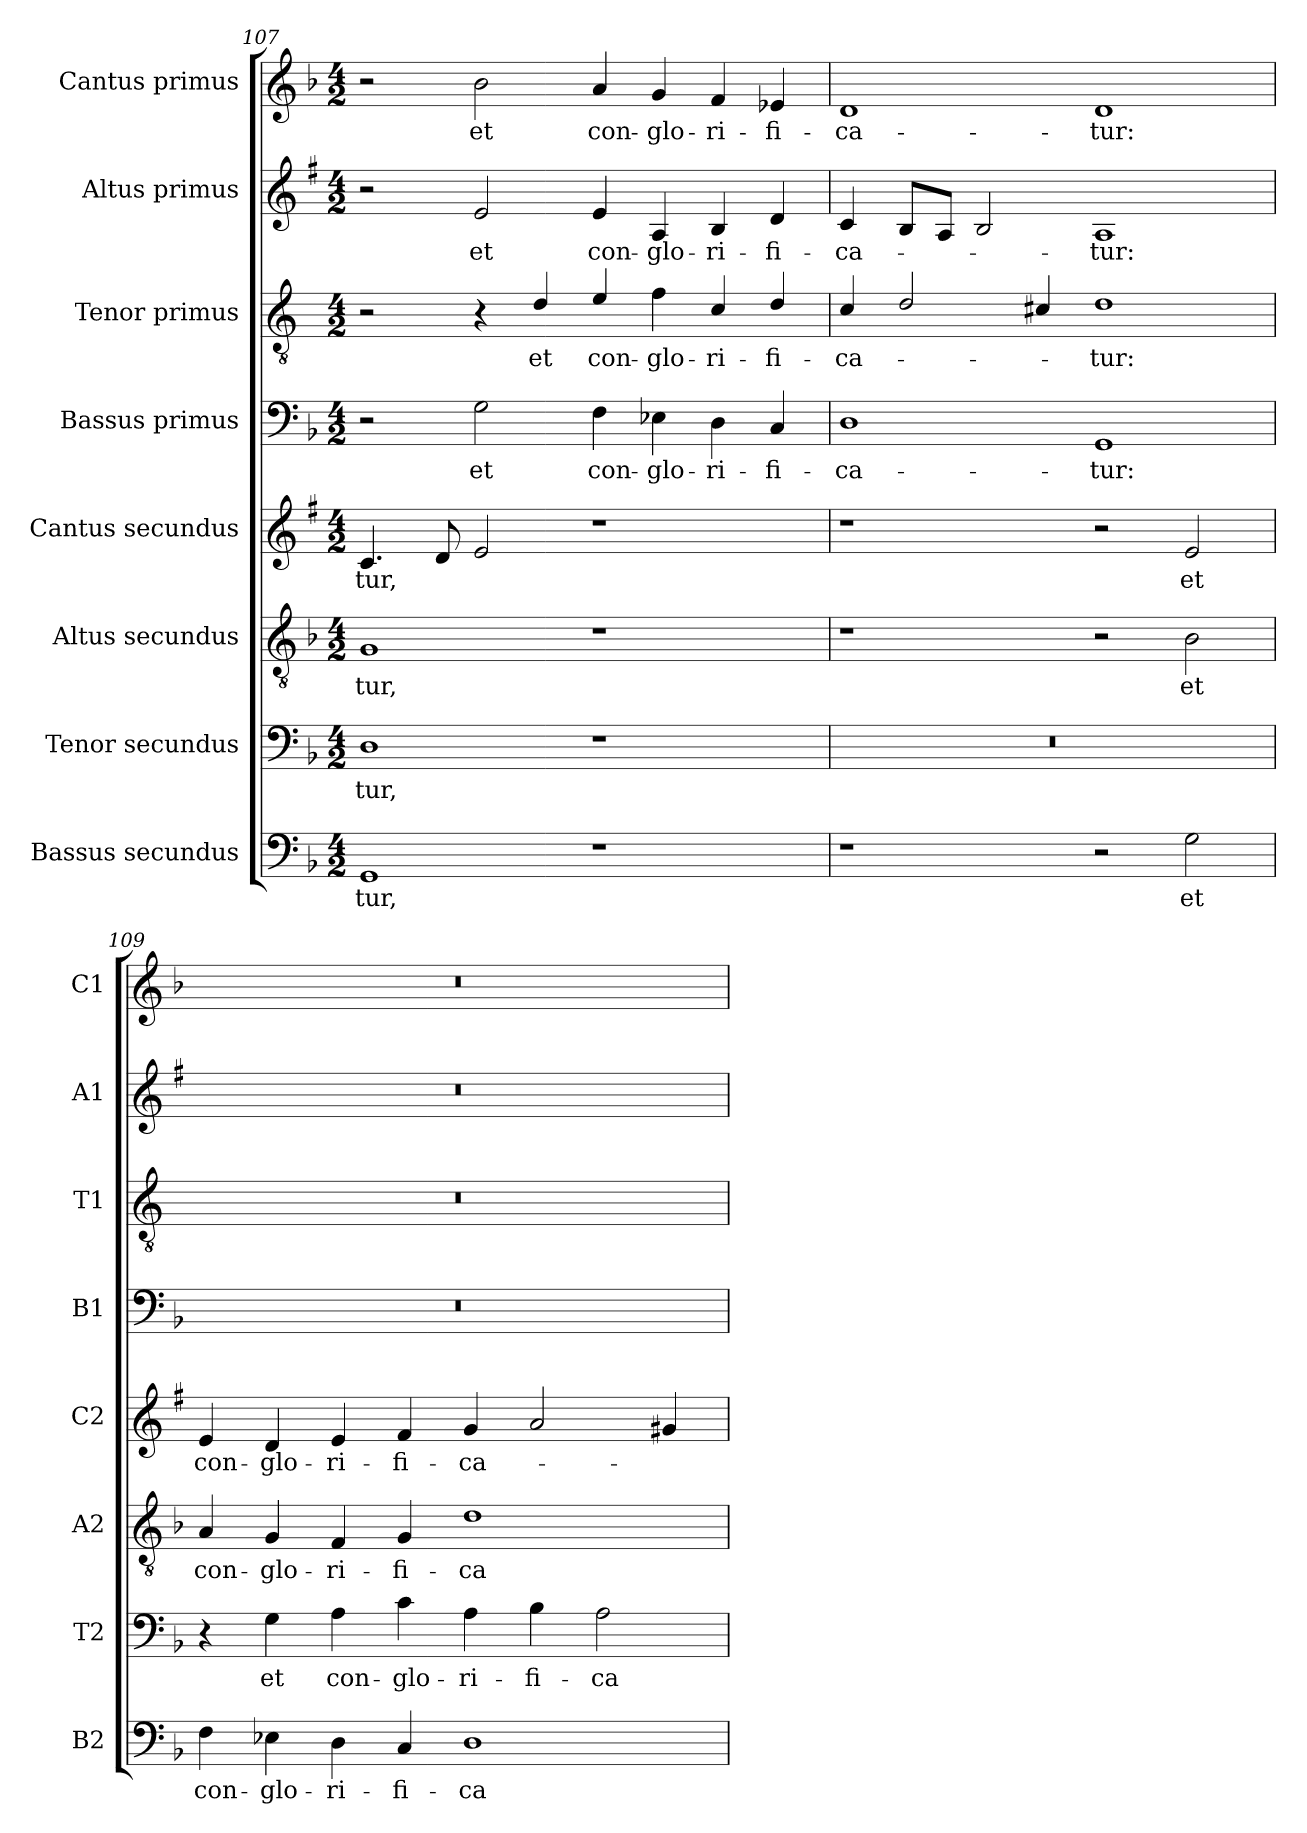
**kern	**text	**kern	**text	**kern	**text	**kern	**text	**kern	**text	**kern	**text	**kern	**text	**kern	**text
*part8	*part8	*part7	*part7	*part6	*part6	*part5	*part5	*part4	*part4	*part3	*part3	*part2	*part2	*part1	*part1
*staff8	*staff8	*staff7	*staff7	*staff6	*staff6	*staff5	*staff5	*staff4	*staff4	*staff3	*staff3	*staff2	*staff2	*staff1	*staff1
*I"Bassus secundus	*	*I"Tenor secundus	*	*I"Altus secundus	*	*I"Cantus secundus	*	*I"Bassus primus	*	*I"Tenor primus	*	*I"Altus primus	*	*I"Cantus primus	*
*I'B2	*	*I'T2	*	*I'A2	*	*I'C2	*	*I'B1	*	*I'T1	*	*I'A1	*	*I'C1	*
*clefF4	*	*clefF4	*	*clefGv2	*	*clefG2	*	*clefF4	*	*clefGv2	*	*clefG2	*	*clefG2	*
*	*	*	*	*	*	*ITrd1c2	*	*	*	*ITrd4c7	*	*ITrd1c2	*	*	*
*k[b-]	*	*k[b-]	*	*k[b-]	*	*k[b-]	*	*k[b-]	*	*k[b-]	*	*k[b-]	*	*k[b-]	*
*F:	*	*F:	*	*F:	*	*F:	*	*F:	*	*F:	*	*F:	*	*F:	*
*M4/2	*	*M4/2	*	*M4/2	*	*M4/2	*	*M4/2	*	*M4/2	*	*M4/2	*	*M4/2	*
=107	=107	=107	=107	=107	=107	=107	=107	=107	=107	=107	=107	=107	=107	=107	=107
!	!LO:LY:b	!	!LO:LY:b	!	!LO:LY:b	!	!LO:LY:b	!	!	!	!	!	!	!	!
1GG	-tur,	1D	-tur,	1G	-tur,	4.B-/	-tur,	2r	.	2r	.	2r	.	2r	.
.	.	.	.	.	.	8c/	.	.	.	.	.	.	.	.	.
!	!	!	!	!	!	!	!	!	!LO:LY:b	!	!	!	!LO:LY:b	!	!LO:LY:b
.	.	.	.	.	.	2d/	.	2G\	et	4r	.	2d/	et	2b-\	et
!	!	!	!	!	!	!	!	!	!	!	!LO:LY:b	!	!	!	!
.	.	.	.	.	.	.	.	.	.	4G/	et	.	.	.	.
!	!	!	!	!	!	!	!	!	!LO:LY:b	!	!LO:LY:b	!	!LO:LY:b	!	!LO:LY:b
1r	.	1r	.	1r	.	1r	.	4F\	con-	4A/	con-	4d/	con-	4a/	con-
!	!	!	!	!	!	!	!	!	!LO:LY:b	!	!LO:LY:b	!	!LO:LY:b	!	!LO:LY:b
.	.	.	.	.	.	.	.	4E-X\	-glo-	4B-\	-glo-	4G/	-glo-	4g/	-glo-
!	!	!	!	!	!	!	!	!	!LO:LY:b	!	!LO:LY:b	!	!LO:LY:b	!	!LO:LY:b
.	.	.	.	.	.	.	.	4D\	-ri-	4F/	-ri-	4A/	-ri-	4f/	-ri-
!	!	!	!	!	!	!	!	!	!LO:LY:b	!	!LO:LY:b	!	!LO:LY:b	!	!LO:LY:b
.	.	.	.	.	.	.	.	4C/	-fi-	4G/	-fi-	4c/	-fi-	4e-X/	-fi-
=108	=108	=108	=108	=108	=108	=108	=108	=108	=108	=108	=108	=108	=108	=108	=108
!	!	!	!	!	!	!	!	!	!LO:LY:b	!	!LO:LY:b	!	!LO:LY:b	!	!LO:LY:b
1r	.	0r	.	1r	.	1r	.	1D	-ca-	4F/	-ca-	4B-/	-ca-	1d	-ca-
.	.	.	.	.	.	.	.	.	.	2G/	.	8A/L	.	.	.
.	.	.	.	.	.	.	.	.	.	.	.	8G/J	.	.	.
.	.	.	.	.	.	.	.	.	.	.	.	2A/	.	.	.
.	.	.	.	.	.	.	.	.	.	4F#X/	.	.	.	.	.
!	!	!	!	!	!	!	!	!	!LO:LY:b	!	!LO:LY:b	!	!LO:LY:b	!	!LO:LY:b
2r	.	.	.	2r	.	2r	.	1GG	-tur:	1G	-tur:	1G	-tur:	1d	-tur:
!	!LO:LY:b	!	!	!	!LO:LY:b	!	!LO:LY:b	!	!	!	!	!	!	!	!
2G\	et	.	.	2B-\	et	2d/	et	.	.	.	.	.	.	.	.
!!LO:LB:g=z
=109	=109	=109	=109	=109	=109	=109	=109	=109	=109	=109	=109	=109	=109	=109	=109
!	!LO:LY:b	!	!	!	!LO:LY:b	!	!LO:LY:b	!	!	!	!	!	!	!	!
4F\	con-	4r	.	4A/	con-	4d/	con-	0r	.	0r	.	0r	.	0r	.
!	!LO:LY:b	!	!LO:LY:b	!	!LO:LY:b	!	!LO:LY:b	!	!	!	!	!	!	!	!
4E-X\	-glo-	4G\	et	4G/	-glo-	4c/	-glo-	.	.	.	.	.	.	.	.
!	!LO:LY:b	!	!LO:LY:b	!	!LO:LY:b	!	!LO:LY:b	!	!	!	!	!	!	!	!
4D\	-ri-	4A\	con-	4F/	-ri-	4d/	-ri-	.	.	.	.	.	.	.	.
!	!LO:LY:b	!	!LO:LY:b	!	!LO:LY:b	!	!LO:LY:b	!	!	!	!	!	!	!	!
4C/	-fi-	4c\	-glo-	4G/	-fi-	4e/	-fi-	.	.	.	.	.	.	.	.
!	!LO:LY:b	!	!LO:LY:b	!	!LO:LY:b	!	!LO:LY:b	!	!	!	!	!	!	!	!
1D	-ca-	4A\	-ri-	1d	-ca-	4f/	-ca-	.	.	.	.	.	.	.	.
!	!	!	!LO:LY:b	!	!	!	!	!	!	!	!	!	!	!	!
.	.	4B-\	-fi-	.	.	2g/	.	.	.	.	.	.	.	.	.
!	!	!	!LO:LY:b	!	!	!	!	!	!	!	!	!	!	!	!
.	.	2A\	-ca-	.	.	.	.	.	.	.	.	.	.	.	.
.	.	.	.	.	.	4f#X/	.	.	.	.	.	.	.	.	.
=	=	=	=	=	=	=	=	=	=	=	=	=	=	=	=
*-	*-	*-	*-	*-	*-	*-	*-	*-	*-	*-	*-	*-	*-	*-	*-
